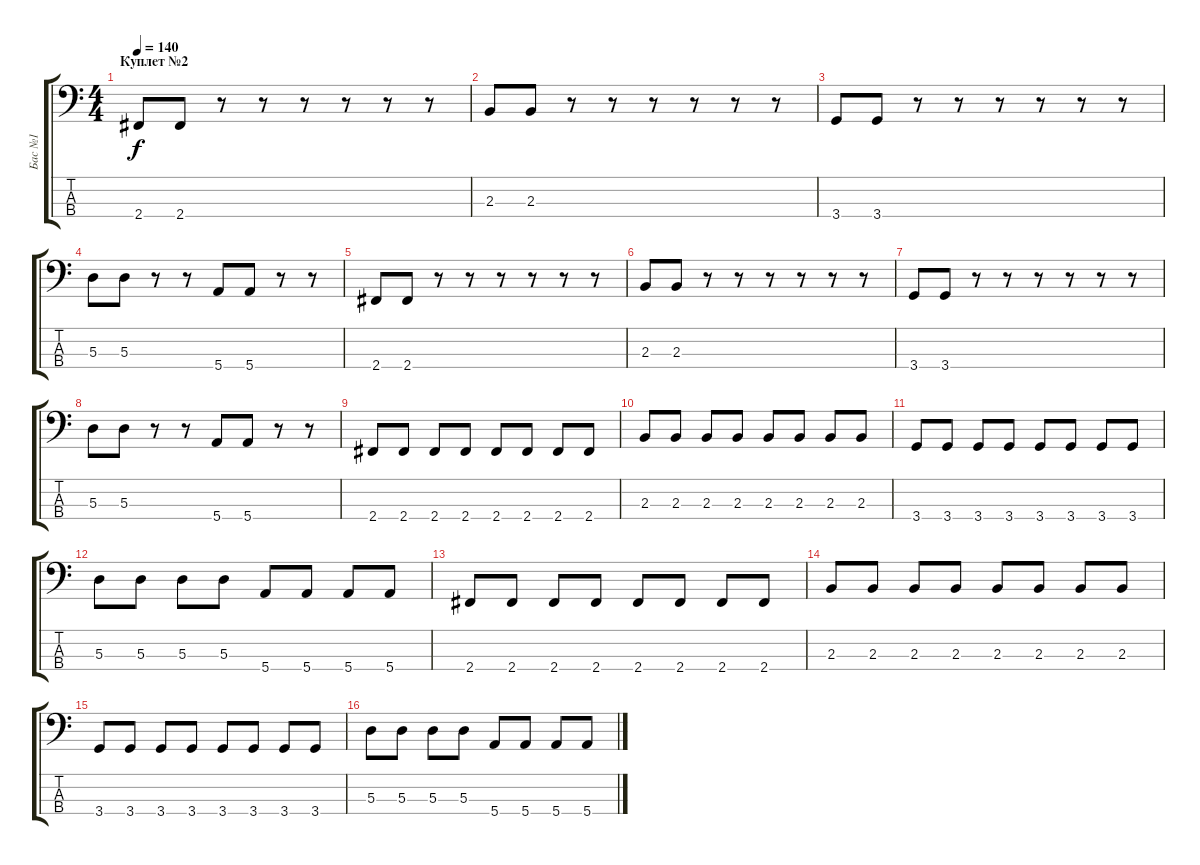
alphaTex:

\track ("Бас №1" "Бас №1") {instrument acousticguitarnylon}
\staff {score tabs}
\tuning (G2 D2 A1 E1) {hide}
\ts (4 4)
\section ("" "Куплет №2")
\tempo 140
\clef f4
\ks c
2.4.8{dy f} 2.4.8 r.8 r.8 r.8 r.8 r.8 r.8 |
2.3.8 2.3.8 r.8 r.8 r.8 r.8 r.8 r.8 |
3.4.8 3.4.8 r.8 r.8 r.8 r.8 r.8 r.8 |
5.3.8 5.3.8 r.8 r.8 5.4.8 5.4.8 r.8 r.8 |
2.4.8 2.4.8 r.8 r.8 r.8 r.8 r.8 r.8 |
2.3.8 2.3.8 r.8 r.8 r.8 r.8 r.8 r.8 |
3.4.8 3.4.8 r.8 r.8 r.8 r.8 r.8 r.8 |
5.3.8 5.3.8 r.8 r.8 5.4.8 5.4.8 r.8 r.8 |
2.4.8 2.4.8 2.4.8 2.4.8 2.4.8 2.4.8 2.4.8 2.4.8 |
2.3.8 2.3.8 2.3.8 2.3.8 2.3.8 2.3.8 2.3.8 2.3.8 |
3.4.8 3.4.8 3.4.8 3.4.8 3.4.8 3.4.8 3.4.8 3.4.8 |
5.3.8 5.3.8 5.3.8 5.3.8 5.4.8 5.4.8 5.4.8 5.4.8 |
2.4.8 2.4.8 2.4.8 2.4.8 2.4.8 2.4.8 2.4.8 2.4.8 |
2.3.8 2.3.8 2.3.8 2.3.8 2.3.8 2.3.8 2.3.8 2.3.8 |
3.4.8 3.4.8 3.4.8 3.4.8 3.4.8 3.4.8 3.4.8 3.4.8 |
5.3.8 5.3.8 5.3.8 5.3.8 5.4.8 5.4.8 5.4.8 5.4.8
